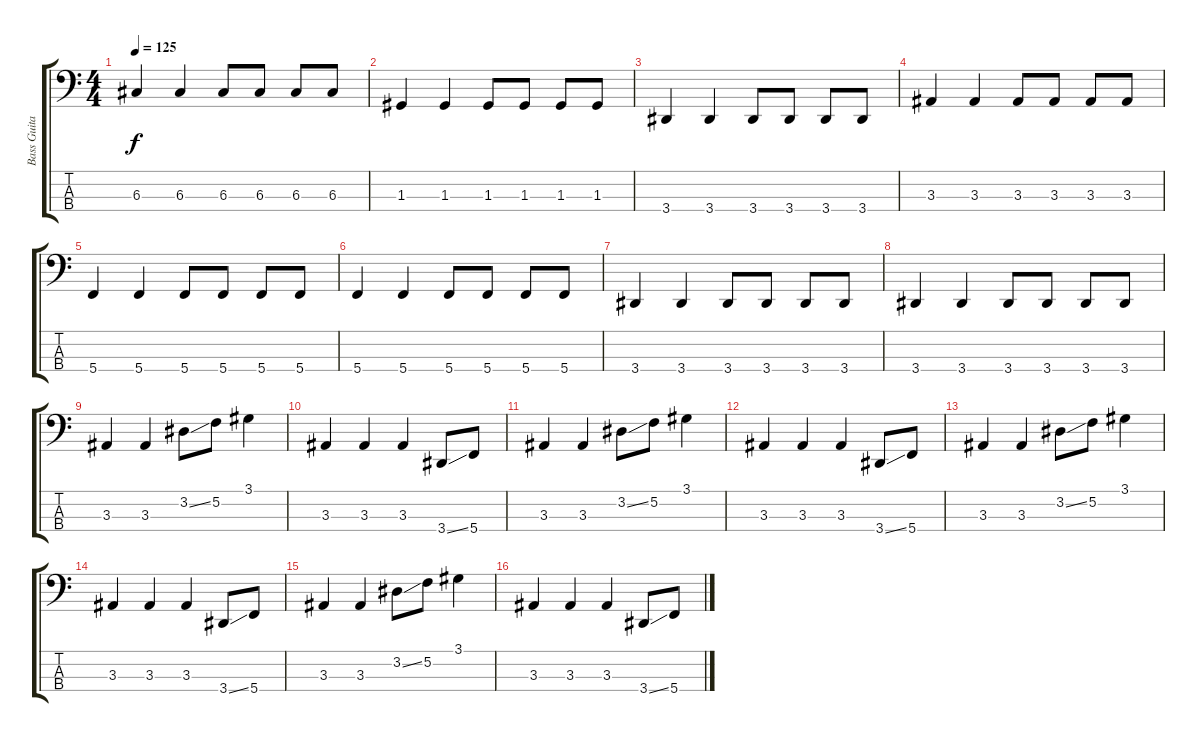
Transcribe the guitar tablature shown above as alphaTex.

\track ("Bass Guitar" "Bass Guita") {instrument electricbasspick}
\staff {score tabs}
\tuning (F2 C2 G1 C1) {hide}
\ts (4 4)
\tempo 125
\clef f4
\ks c
6.3.4{dy f} 6.3.4 6.3.8 6.3.8 6.3.8 6.3.8 |
1.3.4 1.3.4 1.3.8 1.3.8 1.3.8 1.3.8 |
3.4.4 3.4.4 3.4.8 3.4.8 3.4.8 3.4.8 |
3.3.4 3.3.4 3.3.8 3.3.8 3.3.8 3.3.8 |
5.4.4 5.4.4 5.4.8 5.4.8 5.4.8 5.4.8 |
5.4.4 5.4.4 5.4.8 5.4.8 5.4.8 5.4.8 |
3.4.4 3.4.4 3.4.8 3.4.8 3.4.8 3.4.8 |
3.4.4 3.4.4 3.4.8 3.4.8 3.4.8 3.4.8 |
3.3.4 3.3.4 3.2{ss}.8 5.2.8 3.1.4 |
3.3.4 3.3.4 3.3.4 3.4{ss}.8 5.4.8 |
3.3.4 3.3.4 3.2{ss}.8 5.2.8 3.1.4 |
3.3.4 3.3.4 3.3.4 3.4{ss}.8 5.4.8 |
3.3.4 3.3.4 3.2{ss}.8 5.2.8 3.1.4 |
3.3.4 3.3.4 3.3.4 3.4{ss}.8 5.4.8 |
3.3.4 3.3.4 3.2{ss}.8 5.2.8 3.1.4 |
3.3.4 3.3.4 3.3.4 3.4{ss}.8 5.4.8
